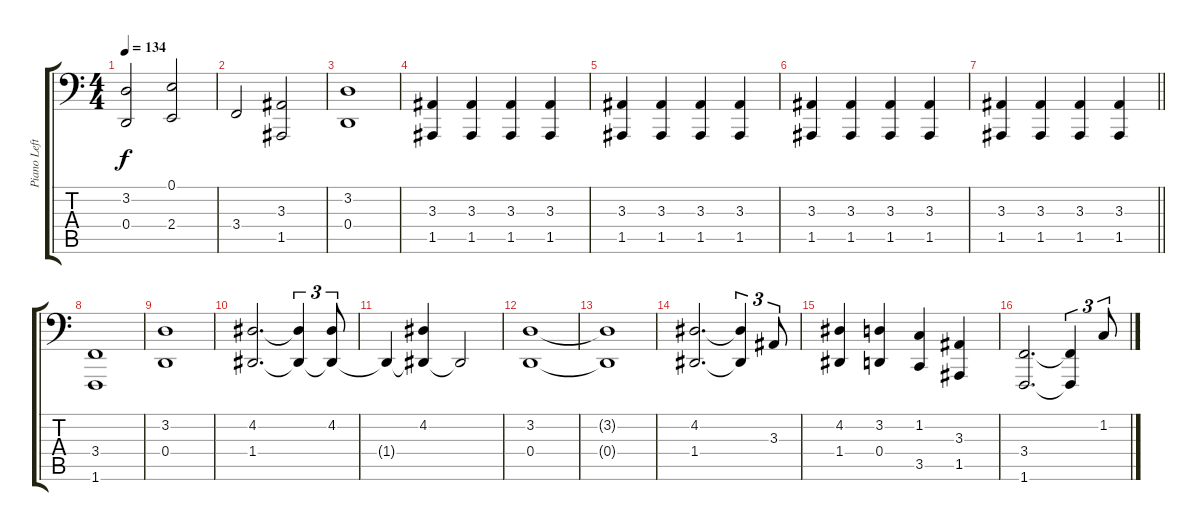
\track ("Piano Left" "Piano Left") {instrument acousticgrandpiano}
\staff {score tabs}
\tuning (E3 B2 G2 D2 A1 E1) {hide}
\ts (4 4)
\tempo 134
\clef f4
\ks c
(3.2 0.4).2{dy f} (0.1 2.4).2 |
3.4.2 (3.3 1.5).2 |
(3.2 0.4).1 |
(3.3 1.5).4 (3.3 1.5).4 (3.3 1.5).4 (3.3 1.5).4 |
(3.3 1.5).4 (3.3 1.5).4 (3.3 1.5).4 (3.3 1.5).4 |
(3.3 1.5).4 (3.3 1.5).4 (3.3 1.5).4 (3.3 1.5).4 |
\barLineRight lightlight
(3.3 1.5).4 (3.3 1.5).4 (3.3 1.5).4 (3.3 1.5).4 |
(3.4 1.6).1 |
(3.2 0.4).1 |
(4.2 1.4).2{d} (4.2{t} 1.4{t}).4{tu (3 2)} (4.2 1.4{t}).8{tu (3 2)} |
1.4{t}.4 (4.2 1.4{t}).4 1.4{t}.2 |
(3.2 0.4).1 |
(3.2{t} 0.4{t}).1 |
(4.2 1.4).2{d} (4.2{t} 1.4{t}).4{tu (3 2)} 3.3.8{tu (3 2)} |
(4.2 1.4).4 (3.2 0.4).4 (1.2 3.5).4 (3.3 1.5).4 |
(3.4 1.6).2{d} (3.4{t} 1.6{t}).4{tu (3 2)} 1.2.8{tu (3 2)}
